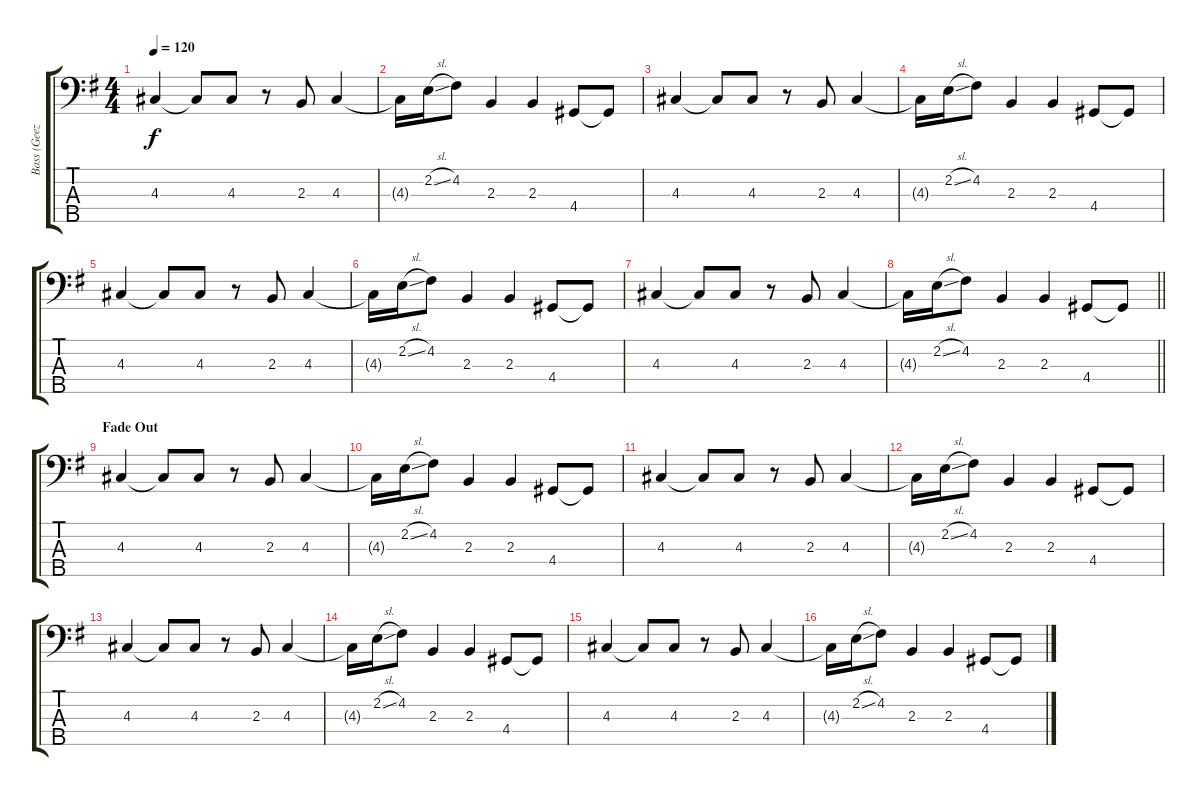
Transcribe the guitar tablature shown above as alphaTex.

\track ("Bass (Geeze Butler)" "Bass (Geez") {instrument electricbassfinger}
\staff {score tabs}
\tuning (G2 D2 A1 E1 B0) {hide}
\ts (4 4)
\tempo 120
\clef f4
\ks g
4.3.4{dy f} 4.3{t}.8 4.3.8 r.8 2.3.8 4.3.4 |
4.3{t}.16 2.2{sl}.16 4.2.8 2.3.4 2.3.4 4.4.8 4.4{t}.8 |
4.3.4 4.3{t}.8 4.3.8 r.8 2.3.8 4.3.4 |
4.3{t}.16 2.2{sl}.16 4.2.8 2.3.4 2.3.4 4.4.8 4.4{t}.8 |
4.3.4 4.3{t}.8 4.3.8 r.8 2.3.8 4.3.4 |
4.3{t}.16 2.2{sl}.16 4.2.8 2.3.4 2.3.4 4.4.8 4.4{t}.8 |
4.3.4 4.3{t}.8 4.3.8 r.8 2.3.8 4.3.4 |
\barLineRight lightlight
4.3{t}.16 2.2{sl}.16 4.2.8 2.3.4 2.3.4 4.4.8 4.4{t}.8 |
\section ("" "Fade Out")
4.3.4 4.3{t}.8 4.3.8 r.8 2.3.8 4.3.4 |
4.3{t}.16 2.2{sl}.16 4.2.8 2.3.4 2.3.4 4.4.8 4.4{t}.8 |
4.3.4 4.3{t}.8 4.3.8 r.8 2.3.8 4.3.4 |
4.3{t}.16 2.2{sl}.16 4.2.8 2.3.4 2.3.4 4.4.8 4.4{t}.8 |
4.3.4 4.3{t}.8 4.3.8 r.8 2.3.8 4.3.4 |
4.3{t}.16 2.2{sl}.16 4.2.8 2.3.4 2.3.4 4.4.8 4.4{t}.8 |
4.3.4 4.3{t}.8 4.3.8 r.8 2.3.8 4.3.4 |
4.3{t}.16 2.2{sl}.16 4.2.8 2.3.4 2.3.4 4.4.8 4.4{t}.8
